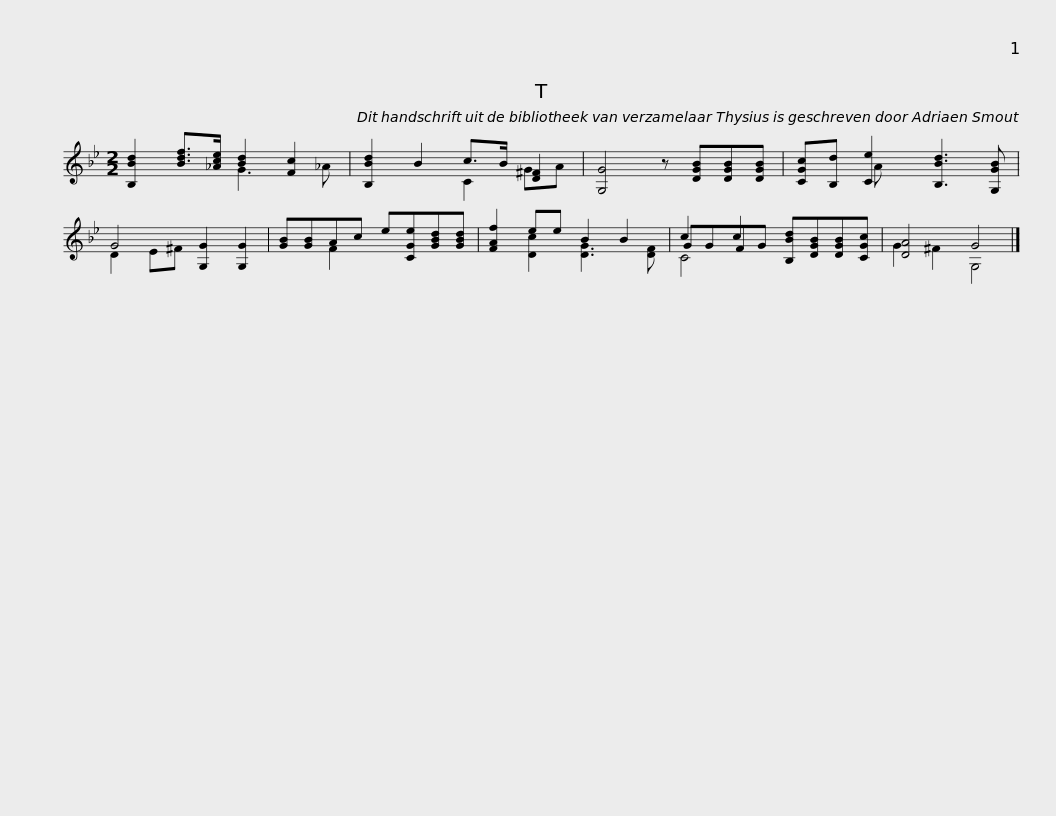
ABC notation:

X:1
%%score ( 1 2 3 )
L:1/8
M:2/2
I:linebreak $
K:Bb
V:1 treble
V:2 treble
V:3 treble
V:1
 [B,Bd]2 [Bdf]>[_Ace] [Bd]2 [Fc]2 | [B,Bd]2 B2 c>B [D^F]2 | [G,G]4 z [DGB][DGB][DGB] |$ [CGc][B,d] [Ce]2 [B,Bd]3 [G,GB] | G4 [G,G]2 [G,G]2 | %5
 [GB][GB]Ac e[CGe][GBd][GBd] |$ [FAf]2 ee B2 B2 | c2 c2 [B,Bd][DGB][DGB][CGc] | [DA]4 G4 |] %9
V:2
 x4 G3 _A | x4 C2 GA | x8 |$ x2 A x5 | D2 E^F x4 | %5
 x2 F2 x4 |$ x2 [Dc]2 [DG]3 [DF] | GGFG x4 | G2 ^F2 G,4 |] %9
V:3
 x8 | x8 | x8 |$ x8 | x8 | %5
 x8 |$ x8 | C4 x4 | x8 |] %9
